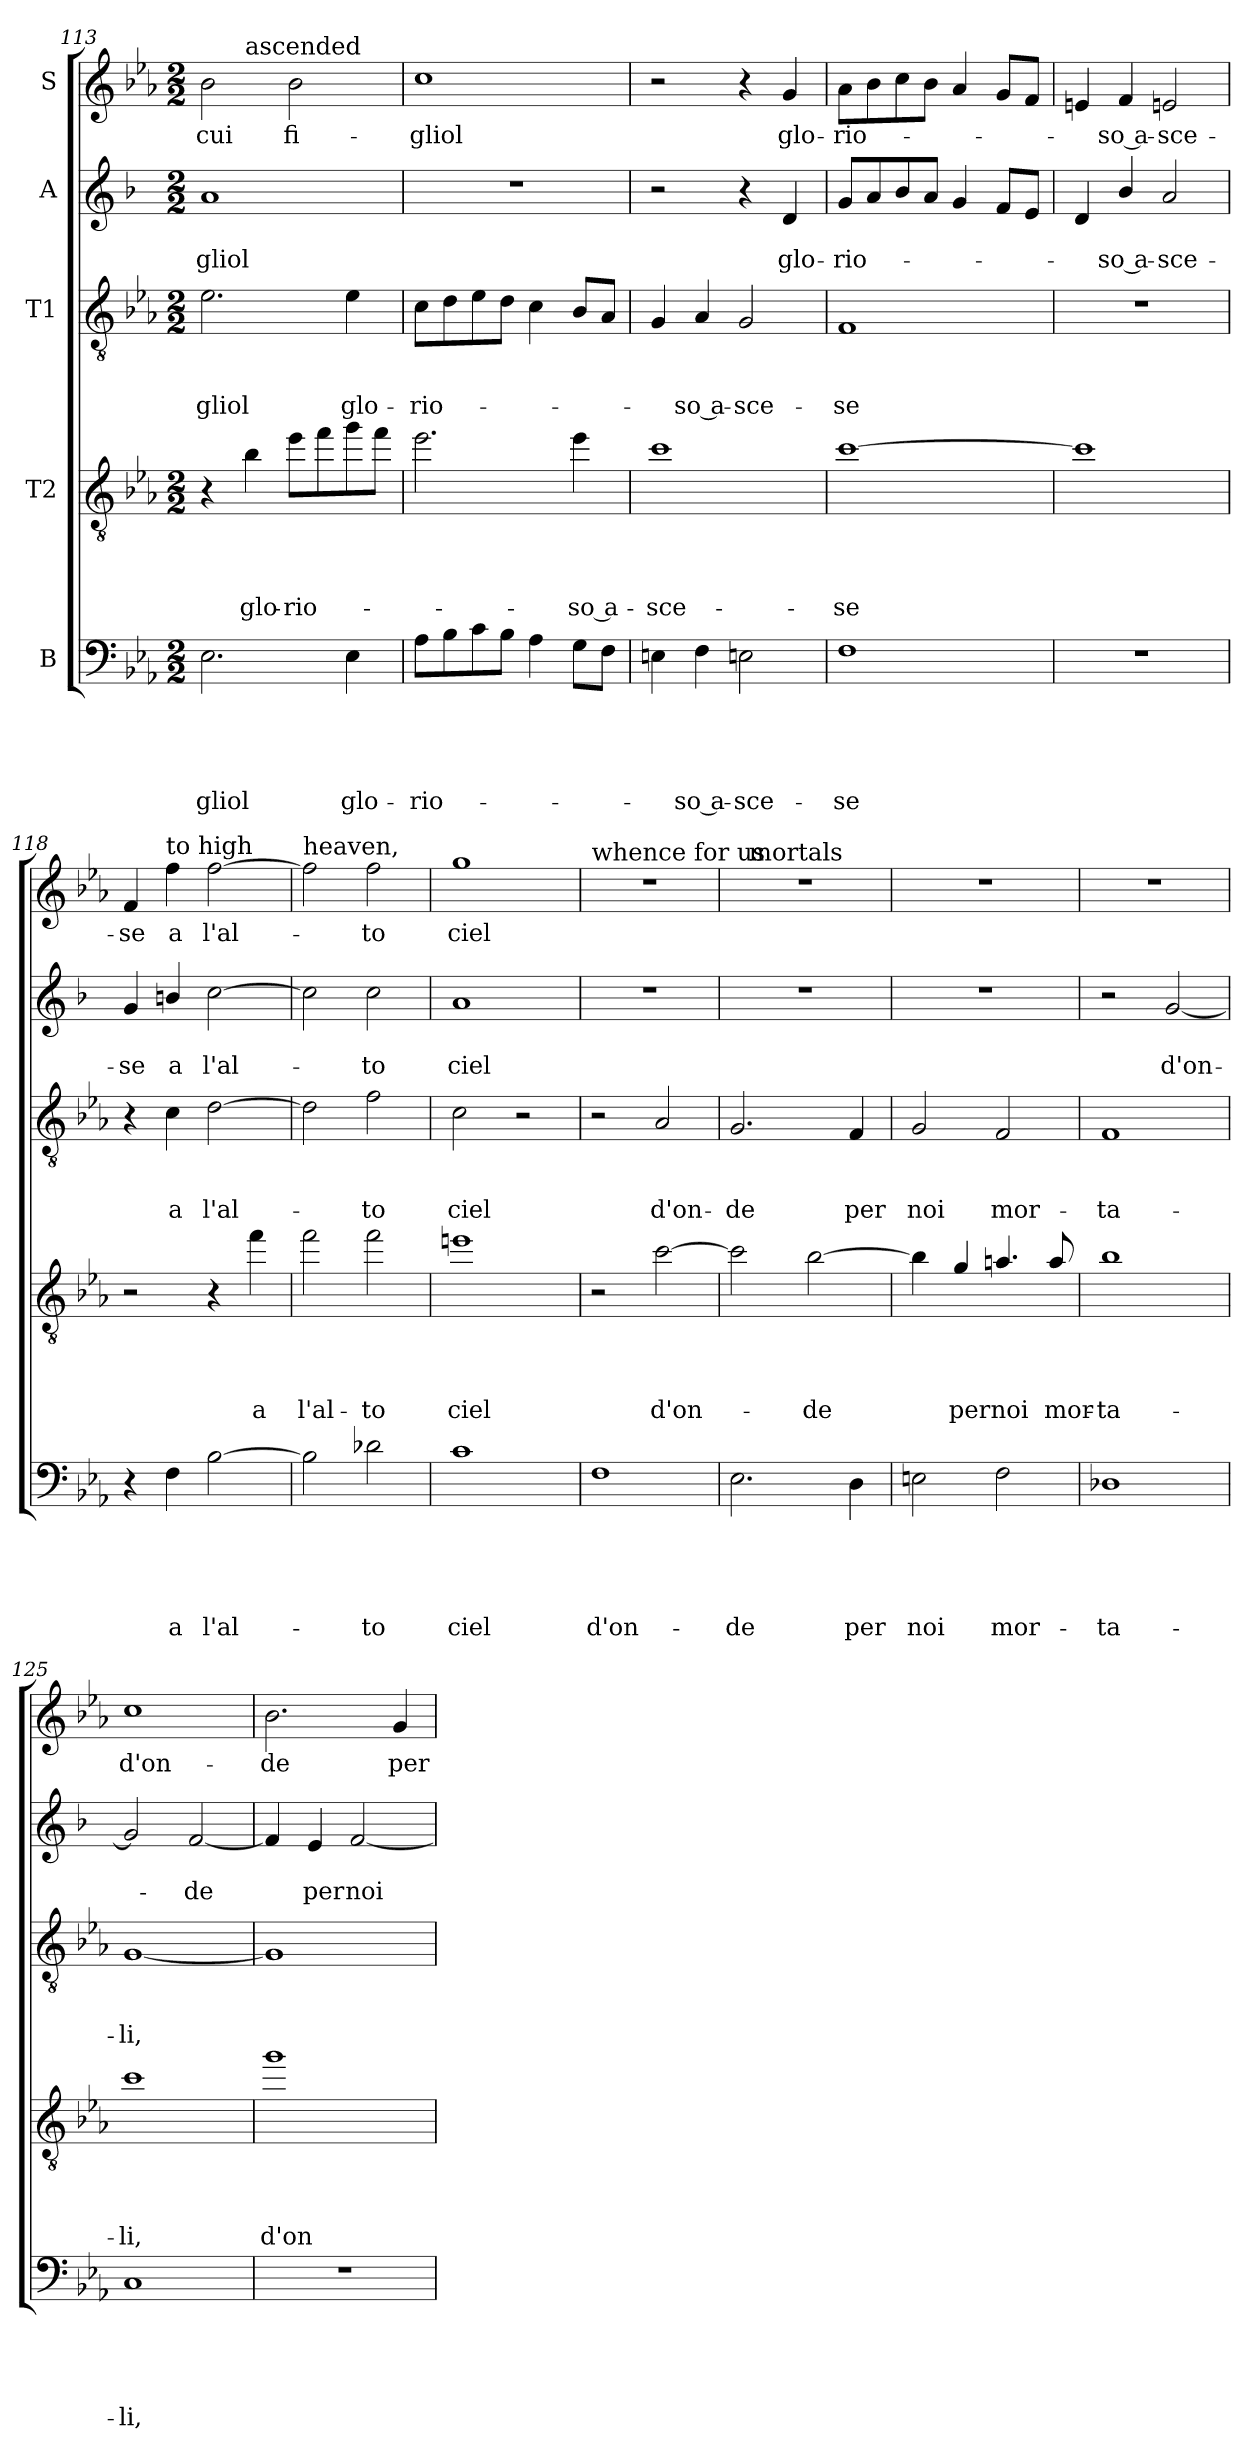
**kern	**text	**text	**text	**text	**text	**kern	**text	**text	**text	**text	**kern	**text	**text	**text	**kern	**text	**text	**kern	**text
*part5	*part5	*part5	*part5	*part5	*part5	*part4	*part4	*part4	*part4	*part4	*part3	*part3	*part3	*part3	*part2	*part2	*part2	*part1	*part1
*staff5	*staff5	*staff5	*staff5	*staff5	*staff5	*staff4	*staff4	*staff4	*staff4	*staff4	*staff3	*staff3	*staff3	*staff3	*staff2	*staff2	*staff2	*staff1	*staff1
*I"B	*	*	*	*	*	*I"T2	*	*	*	*	*I"T1	*	*	*	*I"A	*	*	*I"S	*
*clefF4	*	*	*	*	*	*clefGv2	*	*	*	*	*clefGv2	*	*	*	*clefG2	*	*	*clefG2	*
*	*	*	*	*	*	*ITrd8c14	*	*	*	*	*	*	*	*	*ITrd1c2	*	*	*	*
*k[b-e-a-]	*	*	*	*	*	*k[b-e-a-]	*	*	*	*	*k[b-e-a-]	*	*	*	*k[b-e-a-]	*	*	*k[b-e-a-]	*
*E-:	*	*	*	*	*	*E-:	*	*	*	*	*E-:	*	*	*	*E-:	*	*	*E-:	*
*M2/2	*	*	*	*	*	*M2/2	*	*	*	*	*M2/2	*	*	*	*M2/2	*	*	*M2/2	*
=113	=113	=113	=113	=113	=113	=113	=113	=113	=113	=113	=113	=113	=113	=113	=113	=113	=113	=113	=113
!	!	!	!	!	!LO:LY:b	!	!	!	!	!	!	!	!	!LO:LY:b	!	!	!LO:LY:b	!	!LO:LY:b
*	*	*	*	*	*	*	*	*	*	*	*	*	*	*	*	*	*	*^	*
2.E-\	.	.	.	.	-gliol	4r	.	.	.	.	2.e-\	.	.	-gliol	1g	.	-gliol	2b-\	4ryy	cui
!	!	!	!	!	!	!	!	!	!	!	!	!	!	!	!	!	!	!	!LO:TX:a:t=ascended	!
!	!	!	!	!	!	!	!	!	!	!LO:LY:b	!	!	!	!	!	!	!	!	!	!
.	.	.	.	.	.	4B-\	.	.	.	glo-	.	.	.	.	.	.	.	.	2.ryy	.
!	!	!	!	!	!	!	!	!	!	!LO:LY:b	!	!	!	!	!	!	!	!	!	!LO:LY:b
.	.	.	.	.	.	8e-\L	.	.	.	-rio-	.	.	.	.	.	.	.	2b-\	.	fi-
.	.	.	.	.	.	8f\	.	.	.	.	.	.	.	.	.	.	.	.	.	.
!	!	!	!	!	!LO:LY:b	!	!	!	!	!	!	!	!	!LO:LY:b	!	!	!	!	!	!
4E-\	.	.	.	.	glo-	8g\	.	.	.	.	4e-\	.	.	glo-	.	.	.	.	.	.
.	.	.	.	.	.	8f\J	.	.	.	.	.	.	.	.	.	.	.	.	.	.
!!LO:LB:g=z
=114	=114	=114	=114	=114	=114	=114	=114	=114	=114	=114	=114	=114	=114	=114	=114	=114	=114	=114	=114	=114
!	!	!	!	!	!	!	!	!	!	!	!	!	!	!	!	!	!	!LO:TX:a:t=glorious	!	!
!	!	!	!	!	!LO:LY:b	!	!	!	!	!	!	!	!	!LO:LY:b	!	!	!	!	!	!LO:LY:b
*	*	*	*	*	*	*	*	*	*	*	*	*	*	*	*	*	*	*v	*v	*
8A-\L	.	.	.	.	-rio-	2.e-\	.	.	.	.	8c\L	.	.	-rio-	1r	.	.	1cc	-gliol
8B-\	.	.	.	.	.	.	.	.	.	.	8d\	.	.	.	.	.	.	.	.
8c\	.	.	.	.	.	.	.	.	.	.	8e-\	.	.	.	.	.	.	.	.
8B-\J	.	.	.	.	.	.	.	.	.	.	8d\J	.	.	.	.	.	.	.	.
4A-\	.	.	.	.	.	.	.	.	.	.	4c\	.	.	.	.	.	.	.	.
!	!	!	!	!	!	!	!	!	!	!LO:LY:b	!	!	!	!	!	!	!	!	!
8G\L	.	.	.	.	.	4e-\	.	.	.	-so a-	8B-/L	.	.	.	.	.	.	.	.
8F\J	.	.	.	.	.	.	.	.	.	.	8A-/J	.	.	.	.	.	.	.	.
=115	=115	=115	=115	=115	=115	=115	=115	=115	=115	=115	=115	=115	=115	=115	=115	=115	=115	=115	=115
!	!	!	!	!	!	!	!	!	!	!LO:LY:b	!	!	!	!	!	!	!	!	!
4En\	.	.	.	.	.	1c	.	.	.	-sce-	4G/	.	.	.	2r	.	.	2r	.
!	!	!	!	!	!LO:LY:b	!	!	!	!	!	!	!	!	!LO:LY:b	!	!	!	!	!
4F\	.	.	.	.	-so a-	.	.	.	.	.	4A-/	.	.	-so a-	.	.	.	.	.
!	!	!	!	!	!LO:LY:b	!	!	!	!	!	!	!	!	!LO:LY:b	!	!	!	!	!
2En\	.	.	.	.	-sce-	.	.	.	.	.	2G/	.	.	-sce-	4r	.	.	4r	.
!	!	!	!	!	!	!	!	!	!	!	!	!	!	!	!	!	!LO:LY:b	!	!LO:LY:b
.	.	.	.	.	.	.	.	.	.	.	.	.	.	.	4c/	.	glo-	4g/	glo-
=116	=116	=116	=116	=116	=116	=116	=116	=116	=116	=116	=116	=116	=116	=116	=116	=116	=116	=116	=116
!	!	!	!	!	!LO:LY:b	!	!	!	!	!LO:LY:b	!	!	!	!LO:LY:b	!	!	!LO:LY:b	!	!LO:LY:b
1F	.	.	.	.	-se	[1c	.	.	.	-se	1F	.	.	-se	8f/L	.	-rio-	8a-\L	-rio-
.	.	.	.	.	.	.	.	.	.	.	.	.	.	.	8g/	.	.	8b-\	.
.	.	.	.	.	.	.	.	.	.	.	.	.	.	.	8a-/	.	.	8cc\	.
.	.	.	.	.	.	.	.	.	.	.	.	.	.	.	8g/J	.	.	8b-\J	.
.	.	.	.	.	.	.	.	.	.	.	.	.	.	.	4f/	.	.	4a-/	.
.	.	.	.	.	.	.	.	.	.	.	.	.	.	.	8e-/L	.	.	8g/L	.
.	.	.	.	.	.	.	.	.	.	.	.	.	.	.	8d/J	.	.	8f/J	.
=117	=117	=117	=117	=117	=117	=117	=117	=117	=117	=117	=117	=117	=117	=117	=117	=117	=117	=117	=117
1r	.	.	.	.	.	1c]	.	.	.	.	1r	.	.	.	4c/	.	.	4en/	.
!	!	!	!	!	!	!	!	!	!	!	!	!	!	!	!	!	!LO:LY:b	!	!LO:LY:b
.	.	.	.	.	.	.	.	.	.	.	.	.	.	.	4a-/	.	-so a-	4f/	-so a-
!	!	!	!	!	!	!	!	!	!	!	!	!	!	!	!	!	!LO:LY:b	!	!LO:LY:b
.	.	.	.	.	.	.	.	.	.	.	.	.	.	.	2g/	.	-sce-	2en/	-sce-
=118	=118	=118	=118	=118	=118	=118	=118	=118	=118	=118	=118	=118	=118	=118	=118	=118	=118	=118	=118
!	!	!	!	!	!	!	!	!	!	!	!	!	!	!	!	!	!LO:LY:b	!	!LO:LY:b
4r	.	.	.	.	.	2r	.	.	.	.	4r	.	.	.	4f/	.	-se	4f/	-se
!	!	!	!	!	!	!	!	!	!	!	!	!	!	!	!	!	!	!LO:TX:a:t=to high	!
!	!	!	!	!	!LO:LY:b	!	!	!	!	!	!	!	!	!LO:LY:b	!	!	!LO:LY:b	!	!LO:LY:b
4F\	.	.	.	.	a	.	.	.	.	.	4c\	.	.	a	4an/	.	a	4ff\	a
!	!	!	!	!	!LO:LY:b	!	!	!	!	!	!	!	!	!LO:LY:b	!	!	!LO:LY:b	!	!LO:LY:b
[2B-\	.	.	.	.	l'al-	4r	.	.	.	.	[2d\	.	.	l'al-	[2b-\	.	l'al-	[2ff\	l'al-
!	!	!	!	!	!	!	!	!	!	!LO:LY:b	!	!	!	!	!	!	!	!	!
.	.	.	.	.	.	4f\	.	.	.	a	.	.	.	.	.	.	.	.	.
=119	=119	=119	=119	=119	=119	=119	=119	=119	=119	=119	=119	=119	=119	=119	=119	=119	=119	=119	=119
!	!	!	!	!	!	!	!	!	!	!	!	!	!	!	!	!	!	!LO:TX:a:t=heaven,	!
!	!	!	!	!	!	!	!	!	!	!LO:LY:b	!	!	!	!	!	!	!	!	!
2B-\]	.	.	.	.	.	2f\	.	.	.	l'al-	2d\]	.	.	.	2b-\]	.	.	2ff\]	.
!	!	!	!	!	!LO:LY:b	!	!	!	!	!LO:LY:b	!	!	!	!LO:LY:b	!	!	!LO:LY:b	!	!LO:LY:b
2d-X\	.	.	.	.	-to	2f\	.	.	.	-to	2f\	.	.	-to	2b-\	.	-to	2ff\	-to
!!LO:PB:g=z
=120	=120	=120	=120	=120	=120	=120	=120	=120	=120	=120	=120	=120	=120	=120	=120	=120	=120	=120	=120
!	!	!	!	!	!LO:LY:b	!	!	!	!	!LO:LY:b	!	!	!	!LO:LY:b	!	!	!LO:LY:b	!	!LO:LY:b
1c	.	.	.	.	ciel	1en	.	.	.	ciel	2c\	.	.	ciel	1g	.	ciel	1gg	ciel
.	.	.	.	.	.	.	.	.	.	.	2r	.	.	.	.	.	.	.	.
=121	=121	=121	=121	=121	=121	=121	=121	=121	=121	=121	=121	=121	=121	=121	=121	=121	=121	=121	=121
!	!	!	!	!	!	!	!	!	!	!	!	!	!	!	!	!	!	!LO:TX:a:t=whence for us	!
!	!	!	!	!	!LO:LY:b	!	!	!	!	!	!	!	!	!	!	!	!	!	!
1F	.	.	.	.	d'on-	2r	.	.	.	.	2r	.	.	.	1r	.	.	1r	.
!	!	!	!	!	!	!	!	!	!	!LO:LY:b	!	!	!	!LO:LY:b	!	!	!	!	!
.	.	.	.	.	.	[2c\	.	.	.	d'on-	2A-/	.	.	d'on-	.	.	.	.	.
=122	=122	=122	=122	=122	=122	=122	=122	=122	=122	=122	=122	=122	=122	=122	=122	=122	=122	=122	=122
!	!	!	!	!	!LO:LY:b	!	!	!	!	!	!	!	!	!LO:LY:b	!	!	!	!	!
*	*	*	*	*	*	*	*	*	*	*	*	*	*	*	*	*	*	*^	*
2.E-\	.	.	.	.	-de	2c\]	.	.	.	.	2.G/	.	.	-de	1r	.	.	1r	16ryy	.
!	!	!	!	!	!	!	!	!	!	!	!	!	!	!	!	!	!	!	!LO:TX:a:t=mortals	!
.	.	.	.	.	.	.	.	.	.	.	.	.	.	.	.	.	.	.	2...ryy	.
!	!	!	!	!	!	!	!	!	!	!LO:LY:b	!	!	!	!	!	!	!	!	!	!
.	.	.	.	.	.	[2B-\	.	.	.	-de	.	.	.	.	.	.	.	.	.	.
!	!	!	!	!	!LO:LY:b	!	!	!	!	!	!	!	!	!LO:LY:b	!	!	!	!	!	!
4D\	.	.	.	.	per	.	.	.	.	.	4F/	.	.	per	.	.	.	.	.	.
=123	=123	=123	=123	=123	=123	=123	=123	=123	=123	=123	=123	=123	=123	=123	=123	=123	=123	=123	=123	=123
!	!	!	!	!	!LO:LY:b	!	!	!	!	!	!	!	!	!LO:LY:b	!	!	!	!	!	!
*	*	*	*	*	*	*	*	*	*	*	*	*	*	*	*	*	*	*v	*v	*
2En\	.	.	.	.	noi	4B-\]	.	.	.	.	2G/	.	.	noi	1r	.	.	1r	.
!	!	!	!	!	!	!	!	!	!	!LO:LY:b	!	!	!	!	!	!	!	!	!
.	.	.	.	.	.	4G/	.	.	.	per	.	.	.	.	.	.	.	.	.
!	!	!	!	!	!LO:LY:b	!	!	!	!	!LO:LY:b	!	!	!	!LO:LY:b	!	!	!	!	!
2F\	.	.	.	.	mor-	4.An/	.	.	.	noi	2F/	.	.	mor-	.	.	.	.	.
!	!	!	!	!	!	!	!	!	!	!LO:LY:b	!	!	!	!	!	!	!	!	!
.	.	.	.	.	.	8A/	.	.	.	mor-	.	.	.	.	.	.	.	.	.
=124	=124	=124	=124	=124	=124	=124	=124	=124	=124	=124	=124	=124	=124	=124	=124	=124	=124	=124	=124
!	!	!	!	!	!LO:LY:b	!	!	!	!	!LO:LY:b	!	!	!	!LO:LY:b	!	!	!	!	!
1D-X	.	.	.	.	-ta-	1B-	.	.	.	-ta-	1F	.	.	-ta-	2r	.	.	1r	.
!	!	!	!	!	!	!	!	!	!	!	!	!	!	!	!	!	!LO:LY:b	!	!
.	.	.	.	.	.	.	.	.	.	.	.	.	.	.	[2f/	.	d'on-	.	.
=125	=125	=125	=125	=125	=125	=125	=125	=125	=125	=125	=125	=125	=125	=125	=125	=125	=125	=125	=125
!	!	!	!	!	!LO:LY:b	!	!	!	!	!LO:LY:b	!	!	!	!LO:LY:b	!	!	!	!	!LO:LY:b
1C	.	.	.	.	-li,	1c	.	.	.	-li,	[1G	.	.	-li,	2f/]	.	.	1cc	d'on-
!	!	!	!	!	!	!	!	!	!	!	!	!	!	!	!	!	!LO:LY:b	!	!
.	.	.	.	.	.	.	.	.	.	.	.	.	.	.	[2e-/	.	-de	.	.
!!LO:LB:g=z
=126	=126	=126	=126	=126	=126	=126	=126	=126	=126	=126	=126	=126	=126	=126	=126	=126	=126	=126	=126
!	!	!	!	!	!	!	!	!	!	!LO:LY:b	!	!	!	!	!	!	!	!	!LO:LY:b
1r	.	.	.	.	.	1g	.	.	.	d'on-	1G]	.	.	.	4e-/]	.	.	2.b-\	-de
!	!	!	!	!	!	!	!	!	!	!	!	!	!	!	!	!	!LO:LY:b	!	!
.	.	.	.	.	.	.	.	.	.	.	.	.	.	.	4d/	.	per	.	.
!	!	!	!	!	!	!	!	!	!	!	!	!	!	!	!	!	!LO:LY:b	!	!
.	.	.	.	.	.	.	.	.	.	.	.	.	.	.	[2e-/	.	noi	.	.
!	!	!	!	!	!	!	!	!	!	!	!	!	!	!	!	!	!	!	!LO:LY:b
.	.	.	.	.	.	.	.	.	.	.	.	.	.	.	.	.	.	4g/	per
=	=	=	=	=	=	=	=	=	=	=	=	=	=	=	=	=	=	=	=
*-	*-	*-	*-	*-	*-	*-	*-	*-	*-	*-	*-	*-	*-	*-	*-	*-	*-	*-	*-
